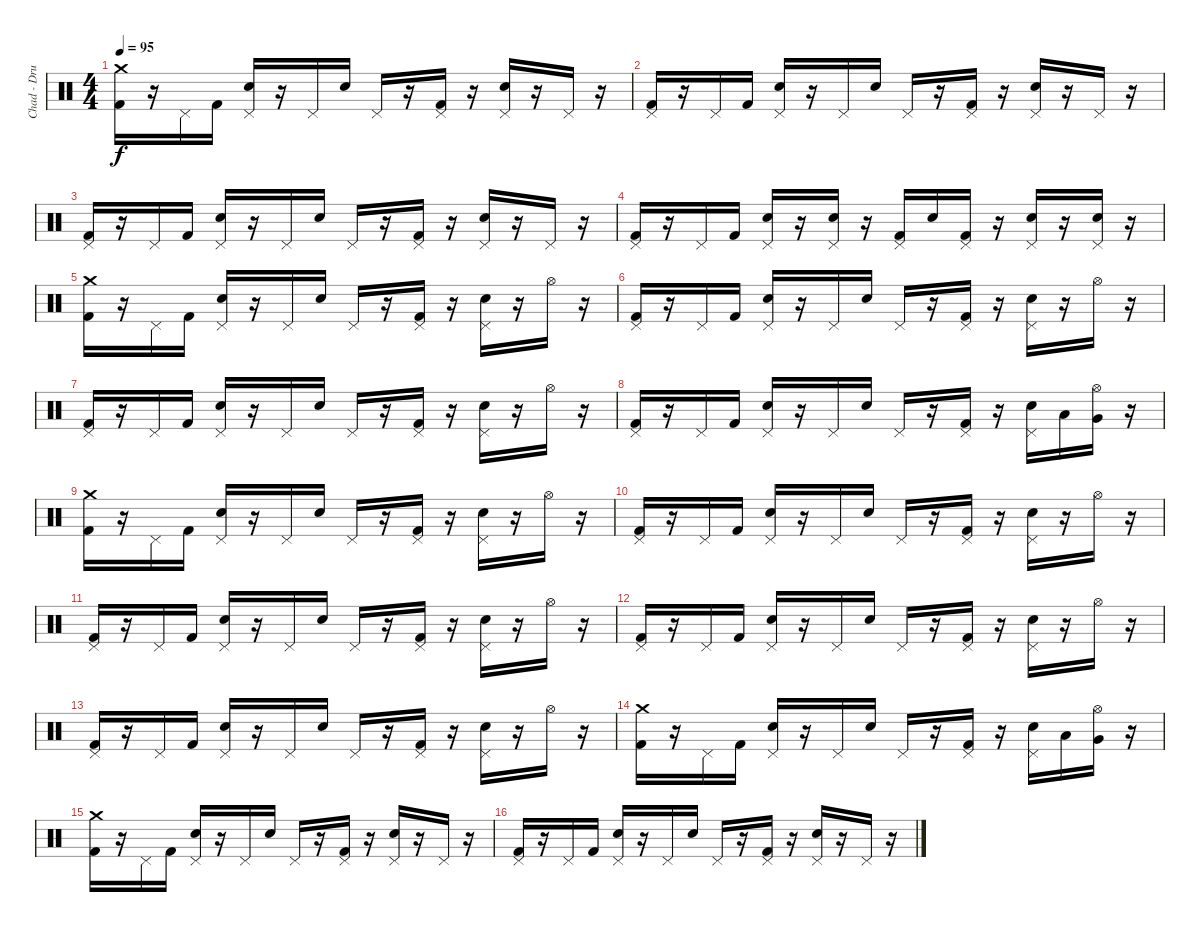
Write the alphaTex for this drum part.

\track ("Chad - Drums" "Chad - Dru") {instrument percussion}
\staff {score}
\articulation defaults
\ts (4 4)
\tempo 95
\clef neutral
\ks c
("Crash medium (hit)" "Kick (hit) 2").16{dy f} r.16 "Pedal Hi-Hat (hit)".16 "Kick (hit) 2".16 ("Pedal Hi-Hat (hit)" "Electric Snare (hit)").16 r.16 "Pedal Hi-Hat (hit)".16 "Electric Snare (hit)".16 "Pedal Hi-Hat (hit)".16 r.16 ("Pedal Hi-Hat (hit)" "Kick (hit) 2").16 r.16 ("Pedal Hi-Hat (hit)" "Electric Snare (hit)").16 r.16 "Pedal Hi-Hat (hit)".16 r.16 |
("Pedal Hi-Hat (hit)" "Kick (hit) 2").16 r.16 "Pedal Hi-Hat (hit)".16 "Kick (hit) 2".16 ("Pedal Hi-Hat (hit)" "Electric Snare (hit)").16 r.16 "Pedal Hi-Hat (hit)".16 "Electric Snare (hit)".16 "Pedal Hi-Hat (hit)".16 r.16 ("Pedal Hi-Hat (hit)" "Kick (hit) 2").16 r.16 ("Pedal Hi-Hat (hit)" "Electric Snare (hit)").16 r.16 "Pedal Hi-Hat (hit)".16 r.16 |
("Pedal Hi-Hat (hit)" "Kick (hit) 2").16 r.16 "Pedal Hi-Hat (hit)".16 "Kick (hit) 2".16 ("Pedal Hi-Hat (hit)" "Electric Snare (hit)").16 r.16 "Pedal Hi-Hat (hit)".16 "Electric Snare (hit)".16 "Pedal Hi-Hat (hit)".16 r.16 ("Pedal Hi-Hat (hit)" "Kick (hit) 2").16 r.16 ("Pedal Hi-Hat (hit)" "Electric Snare (hit)").16 r.16 "Pedal Hi-Hat (hit)".16 r.16 |
("Pedal Hi-Hat (hit)" "Kick (hit) 2").16 r.16 "Pedal Hi-Hat (hit)".16 "Kick (hit) 2".16 ("Pedal Hi-Hat (hit)" "Electric Snare (hit)").16 r.16 ("Pedal Hi-Hat (hit)" "Electric Snare (hit)").16 r.16 ("Pedal Hi-Hat (hit)" "Kick (hit) 2").16 "Electric Snare (hit)".16 ("Pedal Hi-Hat (hit)" "Kick (hit) 2").16 r.16 ("Pedal Hi-Hat (hit)" "Electric Snare (hit)").16 r.16 ("Pedal Hi-Hat (hit)" "Electric Snare (hit)").16 r.16 |
("Crash medium (hit)" "Kick (hit) 2").16 r.16 "Pedal Hi-Hat (hit)".16 "Kick (hit) 2".16 ("Pedal Hi-Hat (hit)" "Electric Snare (hit)").16 r.16 "Pedal Hi-Hat (hit)".16 "Electric Snare (hit)".16 "Pedal Hi-Hat (hit)".16 r.16 ("Pedal Hi-Hat (hit)" "Kick (hit) 2").16 r.16 ("Pedal Hi-Hat (hit)" "Electric Snare (hit)").16 r.16 "Hi-Hat (open)".16 r.16 |
("Pedal Hi-Hat (hit)" "Kick (hit) 2").16 r.16 "Pedal Hi-Hat (hit)".16 "Kick (hit) 2".16 ("Pedal Hi-Hat (hit)" "Electric Snare (hit)").16 r.16 "Pedal Hi-Hat (hit)".16 "Electric Snare (hit)".16 "Pedal Hi-Hat (hit)".16 r.16 ("Pedal Hi-Hat (hit)" "Kick (hit) 2").16 r.16 ("Pedal Hi-Hat (hit)" "Electric Snare (hit)").16 r.16 "Hi-Hat (open)".16 r.16 |
("Pedal Hi-Hat (hit)" "Kick (hit) 2").16 r.16 "Pedal Hi-Hat (hit)".16 "Kick (hit) 2".16 ("Pedal Hi-Hat (hit)" "Electric Snare (hit)").16 r.16 "Pedal Hi-Hat (hit)".16 "Electric Snare (hit)".16 "Pedal Hi-Hat (hit)".16 r.16 ("Pedal Hi-Hat (hit)" "Kick (hit) 2").16 r.16 ("Pedal Hi-Hat (hit)" "Electric Snare (hit)").16 r.16 "Hi-Hat (open)".16 r.16 |
("Pedal Hi-Hat (hit)" "Kick (hit) 2").16 r.16 "Pedal Hi-Hat (hit)".16 "Kick (hit) 2".16 ("Pedal Hi-Hat (hit)" "Electric Snare (hit)").16 r.16 "Pedal Hi-Hat (hit)".16 "Electric Snare (hit)".16 "Pedal Hi-Hat (hit)".16 r.16 ("Pedal Hi-Hat (hit)" "Kick (hit) 2").16 r.16 ("Pedal Hi-Hat (hit)" "Electric Snare (hit)").16 "Low Tom (hit)".16 ("Hi-Hat (open)" "Very Low Tom (hit)").16 r.16 |
("Crash medium (hit)" "Kick (hit) 2").16 r.16 "Pedal Hi-Hat (hit)".16 "Kick (hit) 2".16 ("Pedal Hi-Hat (hit)" "Electric Snare (hit)").16 r.16 "Pedal Hi-Hat (hit)".16 "Electric Snare (hit)".16 "Pedal Hi-Hat (hit)".16 r.16 ("Pedal Hi-Hat (hit)" "Kick (hit) 2").16 r.16 ("Pedal Hi-Hat (hit)" "Electric Snare (hit)").16 r.16 "Hi-Hat (open)".16 r.16 |
("Pedal Hi-Hat (hit)" "Kick (hit) 2").16 r.16 "Pedal Hi-Hat (hit)".16 "Kick (hit) 2".16 ("Pedal Hi-Hat (hit)" "Electric Snare (hit)").16 r.16 "Pedal Hi-Hat (hit)".16 "Electric Snare (hit)".16 "Pedal Hi-Hat (hit)".16 r.16 ("Pedal Hi-Hat (hit)" "Kick (hit) 2").16 r.16 ("Pedal Hi-Hat (hit)" "Electric Snare (hit)").16 r.16 "Hi-Hat (open)".16 r.16 |
("Pedal Hi-Hat (hit)" "Kick (hit) 2").16 r.16 "Pedal Hi-Hat (hit)".16 "Kick (hit) 2".16 ("Pedal Hi-Hat (hit)" "Electric Snare (hit)").16 r.16 "Pedal Hi-Hat (hit)".16 "Electric Snare (hit)".16 "Pedal Hi-Hat (hit)".16 r.16 ("Pedal Hi-Hat (hit)" "Kick (hit) 2").16 r.16 ("Pedal Hi-Hat (hit)" "Electric Snare (hit)").16 r.16 "Hi-Hat (open)".16 r.16 |
("Pedal Hi-Hat (hit)" "Kick (hit) 2").16 r.16 "Pedal Hi-Hat (hit)".16 "Kick (hit) 2".16 ("Pedal Hi-Hat (hit)" "Electric Snare (hit)").16 r.16 "Pedal Hi-Hat (hit)".16 "Electric Snare (hit)".16 "Pedal Hi-Hat (hit)".16 r.16 ("Pedal Hi-Hat (hit)" "Kick (hit) 2").16 r.16 ("Pedal Hi-Hat (hit)" "Electric Snare (hit)").16 r.16 "Hi-Hat (open)".16 r.16 |
("Pedal Hi-Hat (hit)" "Kick (hit) 2").16 r.16 "Pedal Hi-Hat (hit)".16 "Kick (hit) 2".16 ("Pedal Hi-Hat (hit)" "Electric Snare (hit)").16 r.16 "Pedal Hi-Hat (hit)".16 "Electric Snare (hit)".16 "Pedal Hi-Hat (hit)".16 r.16 ("Pedal Hi-Hat (hit)" "Kick (hit) 2").16 r.16 ("Pedal Hi-Hat (hit)" "Electric Snare (hit)").16 r.16 "Hi-Hat (open)".16 r.16 |
("Crash medium (hit)" "Kick (hit) 2").16 r.16 "Pedal Hi-Hat (hit)".16 "Kick (hit) 2".16 ("Pedal Hi-Hat (hit)" "Electric Snare (hit)").16 r.16 "Pedal Hi-Hat (hit)".16 "Electric Snare (hit)".16 "Pedal Hi-Hat (hit)".16 r.16 ("Pedal Hi-Hat (hit)" "Kick (hit) 2").16 r.16 ("Pedal Hi-Hat (hit)" "Electric Snare (hit)").16 "Low Tom (hit)".16 ("Hi-Hat (open)" "Very Low Tom (hit)").16 r.16 |
("Crash medium (hit)" "Kick (hit) 2").16 r.16 "Pedal Hi-Hat (hit)".16 "Kick (hit) 2".16 ("Pedal Hi-Hat (hit)" "Electric Snare (hit)").16 r.16 "Pedal Hi-Hat (hit)".16 "Electric Snare (hit)".16 "Pedal Hi-Hat (hit)".16 r.16 ("Pedal Hi-Hat (hit)" "Kick (hit) 2").16 r.16 ("Pedal Hi-Hat (hit)" "Electric Snare (hit)").16 r.16 "Pedal Hi-Hat (hit)".16 r.16 |
("Pedal Hi-Hat (hit)" "Kick (hit) 2").16 r.16 "Pedal Hi-Hat (hit)".16 "Kick (hit) 2".16 ("Pedal Hi-Hat (hit)" "Electric Snare (hit)").16 r.16 "Pedal Hi-Hat (hit)".16 "Electric Snare (hit)".16 "Pedal Hi-Hat (hit)".16 r.16 ("Pedal Hi-Hat (hit)" "Kick (hit) 2").16 r.16 ("Pedal Hi-Hat (hit)" "Electric Snare (hit)").16 r.16 "Pedal Hi-Hat (hit)".16 r.16
